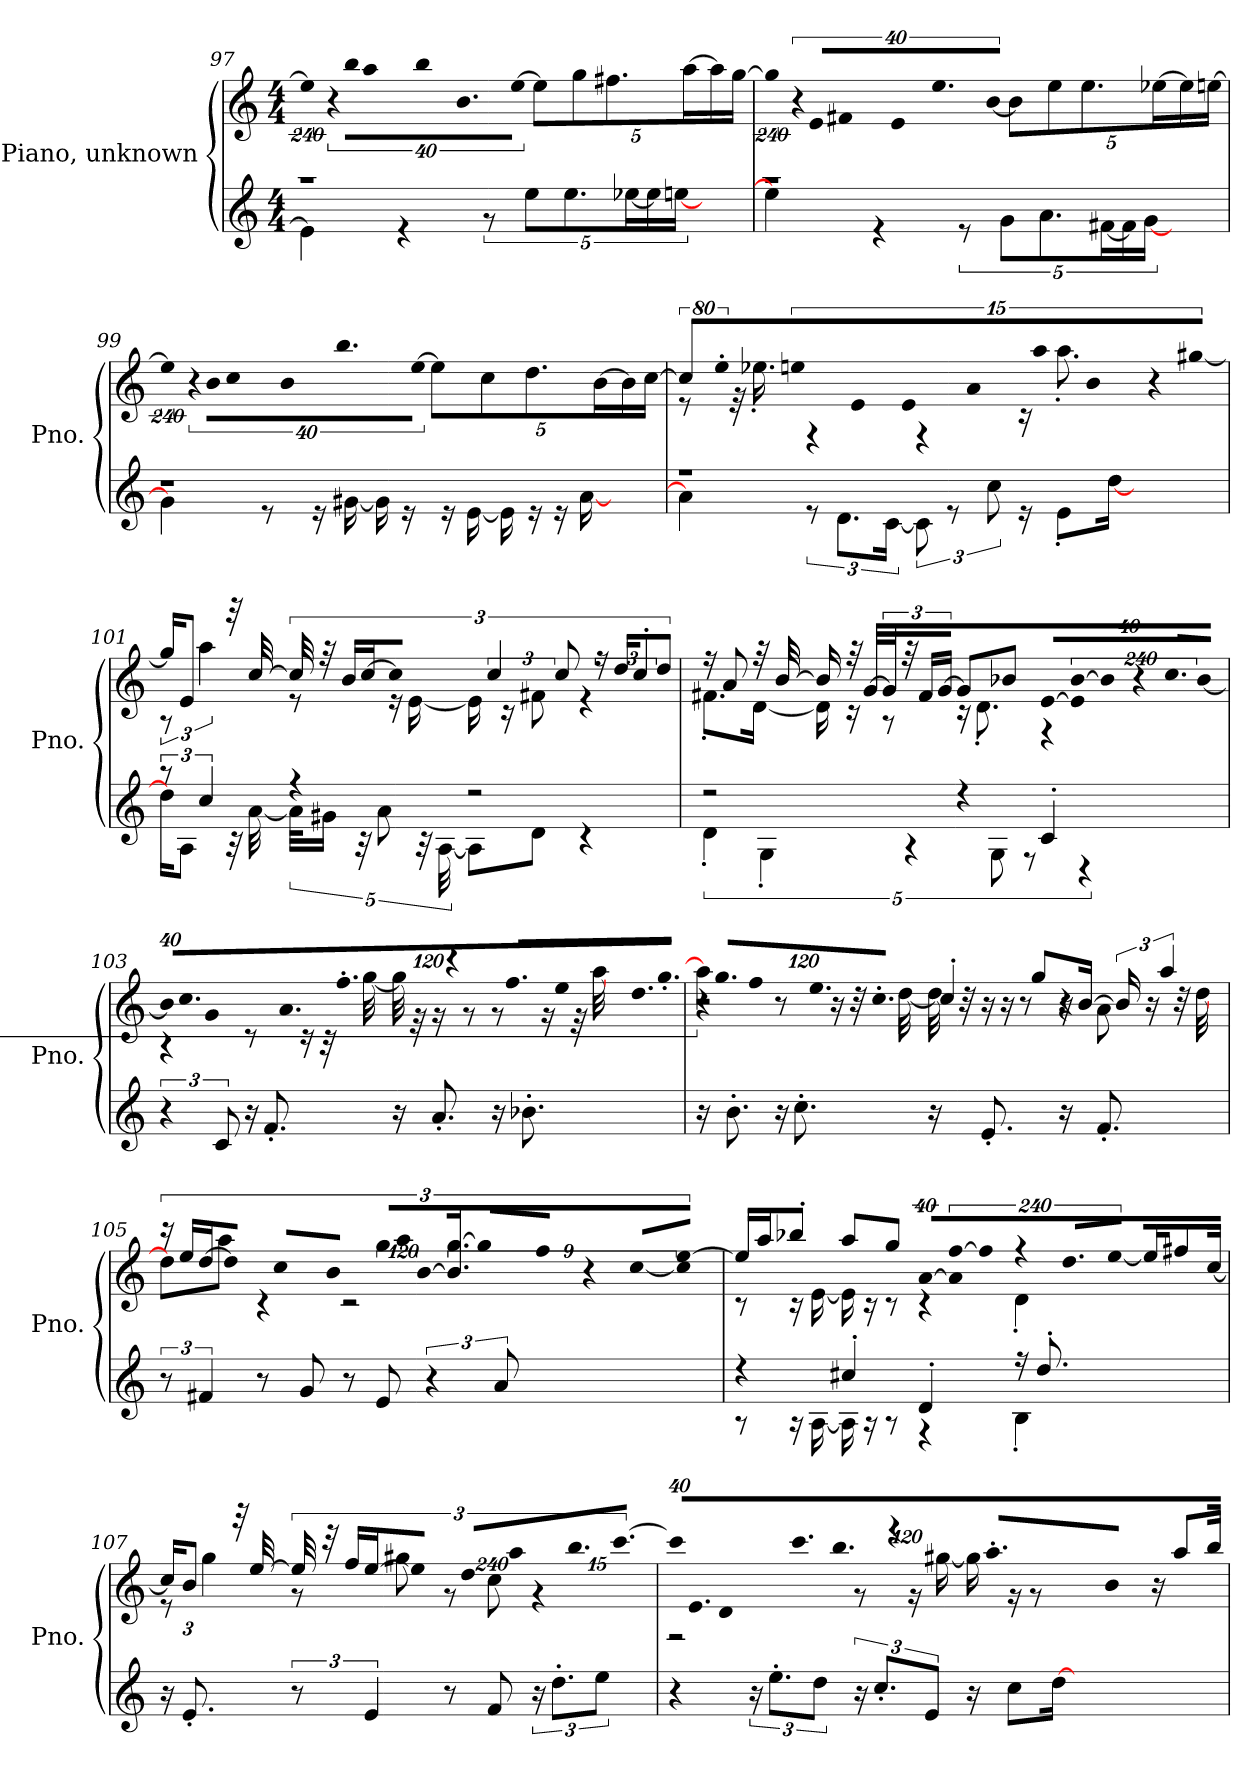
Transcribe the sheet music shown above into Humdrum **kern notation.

**kern	**kern
*part1	*part1
*staff2	*staff1
*I"Piano, unknown	*
*I'Pno.	*
*clefG2	*clefG2
*k[]	*k[]
*M4/4	*M4/4
=97	=97
*^	*
!	!	!LO:N:vis=16
1r	4e\]	1920%137ee\]
!	!	!LO:N:vis=32
.	.	640%23r
!	!	!LO:N:vis=32
.	.	640%23bb\KLL
!	!	!LO:N:vis=16
.	.	1920%137aa\J
!	!	!LO:N:vis=8
.	.	960%137bb\
.	4r	.
!	!	!LO:N:vis=16.
.	.	960%103b\L
!	!	!LO:N:vis=32
.	.	[640%23ee\JJk
.	10r	.
*	*	*Xbrackettup
.	.	10ee\L]
.	10ee\L	.
.	.	10gg\
.	10.ee\	.
.	.	10.ff#X\
.	[20ee-X\L	.
.	.	[20aa\L
.	20ee-\]	.
.	.	20aa\]
.	[20een\JJ	.
.	.	[20gg\JJ
1920ryy	1920ryy	.
!!LO:LB:g=z
=98	=98	=98
*	*	*brackettup
!	!	!LO:N:vis=16
1r	4ee\]	1920%137gg\]
!	!	!LO:N:vis=32
.	.	640%23r
!	!	!LO:N:vis=32
.	.	640%23e/KLL
!	!	!LO:N:vis=16
.	.	1920%137f#X/J
!	!	!LO:N:vis=8
.	.	960%137e/
.	4r	.
!	!	!LO:N:vis=16.
.	.	960%103ee/L
!	!	!LO:N:vis=32
.	.	[640%23b/JJk
.	10r	.
*	*	*Xbrackettup
.	.	10b\L]
.	10g\L	.
.	.	10ee\
.	10.a\	.
.	.	10.ee\
.	[20f#X\L	.
.	.	[20ee-X\L
.	20f#\]	.
.	.	20ee-\]
.	[20g\JJ	.
.	.	[20een\JJ
1920ryy	1920ryy	.
=99	=99	=99
*	*	*brackettup
!	!	!LO:N:vis=16
1r	4g\]	1920%137ee\]
!	!	!LO:N:vis=32
.	.	640%23r
!	!	!LO:N:vis=32
.	.	640%23b\KLL
!	!	!LO:N:vis=16
.	.	1920%137cc\J
!	!	!LO:N:vis=8
.	.	960%137b\
.	8r	.
!	!	!LO:N:vis=16.
.	.	960%103bb\L
.	16r	.
.	[16g#X\	.
!	!	!LO:N:vis=32
.	.	[640%23ee\JJk
.	16g#\]	.
*	*	*Xbrackettup
.	.	10ee\L]
.	16r	.
.	.	10cc\
.	16r	.
.	[16e\	.
.	.	10.dd\
.	16e\]	.
.	16r	.
.	.	[20b\L
.	16r	.
.	.	20b\]
.	[16a\	.
.	.	[20cc\JJ
1920ryy	1920ryy	.
!!LO:PB:g=z
=100	=100	=100
*	*	*brackettup
!	!	!LO:N:vis=8
*	*	*^
1r	4a\]	640%71cc/L]	8r
!	!	!LO:N:vis=8	!
.	.	640%71ee'/	.
.	.	.	32r
.	.	.	16.ee-X'\
.	.	1920ryy	.
!	!	!LO:N:vis=8	!
.	.	640%71een/	.
.	12r	.	4r
!	!	!LO:N:vis=8	!
.	12.d\L	640%71e/	.
!	!	!LO:N:vis=8	!
.	.	640%71e/	.
.	[24c\Jk	.	.
.	12c\]	.	4r
.	.	1920ryy	.
!	!	!LO:N:vis=8	!
.	.	640%71a/	.
.	12r	.	.
!	!	!LO:N:vis=8	!
.	12cc\	640%71aa/	.
.	16r	.	16r
!	!	!LO:N:vis=8	!
.	.	640%71b/J	.
.	8e'\L	.	8.aa'\
.	.	1920ryy	.
!	!	!LO:N:vis=16	!
.	.	1920%107r	.
.	[16dd\Jk	.	.
!	!	!LO:N:vis=16	!
.	.	[1920%107gg#X/	.
1920ryy	1920ryy	.	1920ryy
=101	=101	=101	=101
12r	16dd\KL]	16gg#/KL]	12r
.	8A\J	8e/J	.
6cc/	.	.	6aa\
.	32r	32r	.
.	[32a\	[32cc/	.
4r	40a\KLL]	48cc/]	8r
.	.	48r	.
.	20g#X\JJ	.	.
.	.	24b/LL	.
.	40r	.	.
.	.	[24cc/J	.
.	10a\	.	.
.	.	8cc/J]	16r
.	.	.	[16e\
.	40r	.	.
.	[40A\	.	.
2r	8A\L]	6cc/	16e\]
.	.	.	16r
.	8d\J	.	8f#X\
.	.	12cc/	.
.	4r	24r	4r
.	.	24dd/KL	.
.	.	12cc'/	.
.	.	12dd/J	.
!!LO:LB:g=z	!!
=102	=102	=102	=102
2r	5d'\	16r	8.f#X'\L
.	.	8a/	.
.	.	32r	[16d\Jk
.	5G'\	.	.
.	.	[32b/	.
.	.	16b/]	16d\]
.	.	32r	16r
.	.	[32g/LLL	.
.	.	48g/JJJ]	8r
.	.	48r	.
.	5r	.	.
.	.	24f#/LL	.
.	.	[24g/JJ	.
4r	.	8g/L]	16r
.	.	.	8.d'\
.	10G\	.	.
.	.	8b-X/J	.
.	10r	.	.
!	!	!LO:N:vis=32	!
4c'/	.	[640%23e/KLL	4r
!	!	!LO:N:vis=16	!
.	.	1920%137e/] [1920%137b-/	.
.	5r	.	.
!	!	!LO:N:vis=32	!
.	.	640%23b-/JJk]	.
!	!	!LO:N:vis=64	!
.	.	960%17r	.
!	!	!LO:N:vis=32.	!
.	.	1920%103cc/LLL	.
!	!	!LO:N:vis=32	!
.	.	[640%23b-/JJJ	.
1920ryy	1920ryy	.	1920ryy
*v	*v	*	*
!!LO:LB:g=z	!!
=103	=103	=103
*	*Xbrackettup	*
*^	*	*
!	!	!LO:N:vis=32	!
*v	*v	*	*
6r	640%23b-/KLL]	4r
!	!LO:N:vis=16.	!
.	960%103cc/J	.
!	!LO:N:vis=8	!
.	960%137g/	.
12c/	.	.
16r	.	8r
!	!LO:N:vis=16.	!
.	960%103a/L	.
8.f'/	.	.
.	.	16r
!	!LO:N:vis=16.	!
.	960%103ff'/JJ	.
.	.	32r
.	.	[32gg\
16r	.	32gg\]
*	*brackettup	*
!	!LO:N:vis=32	!
.	640%23r	.
.	.	32r
!	!LO:N:vis=16.	!
.	960%103ff/KL	.
8.a'/	.	16r
.	.	8r
!	!LO:N:vis=8	!
.	960%137ee/	.
16r	.	8r
!	!LO:N:vis=16.	!
.	960%103dd/L	.
8.b-X'\	.	.
.	.	16r
!	!LO:N:vis=16.	!
.	960%103gg'/JJ	.
.	.	32r
.	.	[32aa\
960ryy	.	960ryy
=104	=104	=104
!	!LO:N:vis=32	!
*	*	*^
16r	640%23r	4aa\]	2r
!	!LO:N:vis=16.	!	!
.	960%103gg/KL	.	.
8.b'\	.	.	.
!	!LO:N:vis=8	!	!
.	960%137ff/	.	.
16r	.	8r	.
!	!LO:N:vis=16.	!	!
.	960%103ee/L	.	.
8.cc'\	.	.	.
.	.	16r	.
!	!LO:N:vis=16.	!	!
.	960%103cc'/JJ	.	.
.	.	32r	.
.	.	[32dd\	.
16r	.	32dd\]	4cc'/
.	16r	.	.
.	.	32r	.
8.e'/	.	16r	.
.	8gg/L	.	.
.	.	8r	.
.	[16b/Jk	.	.
16r	.	16r	4r
.	24b/]	.	.
.	24r	.	.
8.f'/	.	8a\	.
.	6aa/	.	.
.	.	32r	.
.	.	[32dd\	.
1920ryy	.	1920ryy	1920ryy
*	*	*v	*v
!!LO:LB:g=z
=105	=105	=105
12r	24r	8dd\L]
.	24ee/LL	.
6f#X/	[24dd/J	.
.	8dd/J]	8aa\J
8r	8cc/L	4r
8g/	8b/J	.
!	!LO:N:vis=16	!
8r	1920%107gg/LL	2r
!	!LO:N:vis=16	!
.	1920%107aa/	.
!	!LO:N:vis=16	!
.	[1920%107b/	.
8e/	.	.
.	18.b/] [18.gg/JJ	.
6r	.	.
!	!LO:N:vis=32	!
.	1920%53gg/KKL]	.
!	!LO:N:vis=8	!
.	640%71ff/J	.
!	!LO:N:vis=32	!
.	1920%53r	.
!	!LO:N:vis=32	!
12a/	[1920%53cc/KLL	.
!	!LO:N:vis=16	!
.	1920%107cc/] [1920%107ee/JJ	.
=106	=106	=106
*^	*	*
4r	8r	16ee/LL]	8r
.	.	16aa/J	.
.	16r	8bb-X'/J	16r
.	[16A\	.	[16e\
4cc#X'/	16A\]	8aa/L	16e\]
.	16r	.	16r
.	8r	8gg/J	8r
!	!	!LO:N:vis=32	!
4d'/	4r	[640%23a/KLL	4r
!	!	!LO:N:vis=16	!
.	.	1920%137a/] [1920%137ff/	.
!	!	!LO:N:vis=32	!
.	.	640%23ff/JJk]	.
!	!	!LO:N:vis=64	!
.	.	960%17r	.
!	!	!LO:N:vis=32.	!
.	.	1920%103dd/LLL	.
!	!	!LO:N:vis=32	!
.	.	[640%23ee/JJJ	.
16r	4B'\	.	4d'\
.	.	16ee/KL]	.
8.dd'/	.	.	.
.	.	8ff#X/	.
.	.	[16cc/Jk	.
1920ryy	1920ryy	.	1920ryy
*v	*v	*	*
!!LO:LB:g=z	!!
=107	=107	=107
16r	16cc/KL]	12r
8.e'/	8b/J	.
.	.	6gg\
.	32r	.
.	[32ee/	.
12r	48ee/]	8r
.	48r	.
.	24ff/LL	.
6e/	[24ee/J	.
.	8ee/J]	8gg#X\
*	*Xbrackettup	*
!	!LO:N:vis=8	!
8r	960%137dd/L	8r
8f/	.	8cc\
!	!LO:N:vis=8	!
.	960%137aa/	.
24r	.	4r
.	1920ryy	.
!	!LO:N:vis=16.	!
.	960%103bb/L	.
12.dd'\L	.	.
!	!LO:N:vis=16.	!
.	[960%103ccc/JJ	.
12ee\J	.	.
1920ryy	.	1920ryy
=108	=108	=108
!	!LO:N:vis=32	!
4r	640%23ccc/KLL]	2r
!	!LO:N:vis=16.	!
.	960%103e/J	.
!	!LO:N:vis=8	!
.	960%137d/	.
24r	.	.
!	!LO:N:vis=16.	!
.	960%103ccc/L	.
12.ee'\L	.	.
!	!LO:N:vis=16.	!
.	960%103bb/JJ	.
12dd\J	.	.
24r	.	8r
*	*brackettup	*
.	24r	.
12.cc'/L	.	.
.	12.aa'/L	.
.	.	16r
12e/J	.	.
.	12b/J	.
.	.	[16gg#X\
16r	.	16gg#\]
.	16r	.
8cc\L	.	16r
.	8aa/L	.
.	.	8r
[16dd\Jk	.	.
.	[16bb/Jk	.
1920ryy	.	1920ryy
*	*v	*v
=	=
*-	*-
